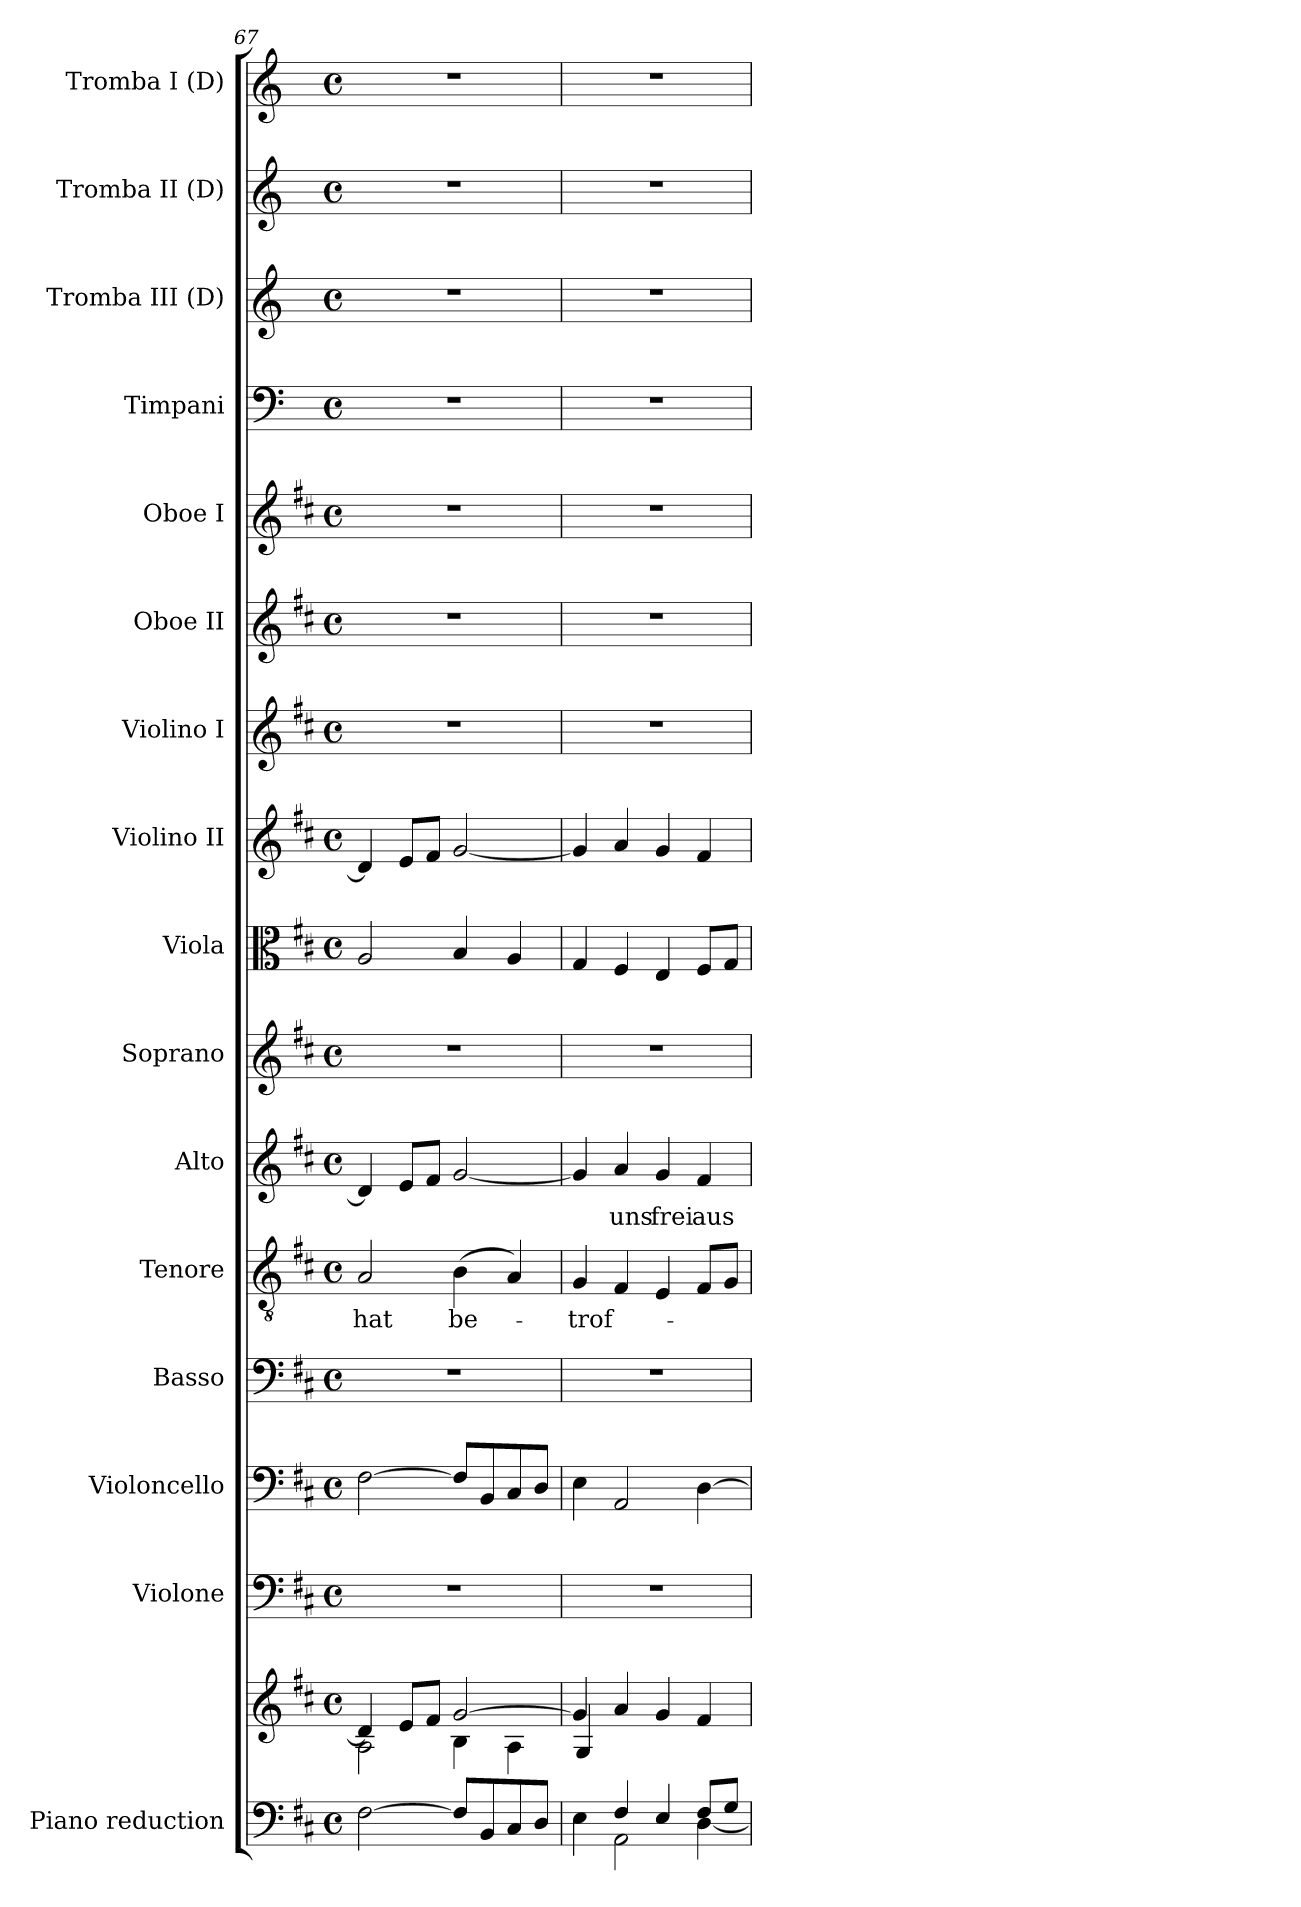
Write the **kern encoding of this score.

**kern	**kern	**kern	**kern	**kern	**kern	**text	**kern	**text	**kern	**kern	**kern	**kern	**kern	**kern	**kern	**kern	**kern	**kern
*part16	*part16	*part15	*part14	*part13	*part12	*part12	*part11	*part11	*part10	*part9	*part8	*part7	*part6	*part5	*part4	*part3	*part2	*part1
*staff17	*staff16	*staff15	*staff14	*staff13	*staff12	*staff12	*staff11	*staff11	*staff10	*staff9	*staff8	*staff7	*staff6	*staff5	*staff4	*staff3	*staff2	*staff1
*I"Piano reduction	*	*I"Violone	*I"Violoncello	*I"Basso	*I"Tenore	*	*I"Alto	*	*I"Soprano	*I"Viola	*I"Violino II	*I"Violino I	*I"Oboe II	*I"Oboe I	*I"Timpani	*I"Tromba III (D)	*I"Tromba II (D)	*I"Tromba I (D)
*I'Pno	*	*	*	*	*	*	*	*	*	*	*	*	*I'Ob	*I'Ob	*I'Timp	*	*	*
*clefF4	*clefG2	*clefF4	*clefF4	*clefF4	*clefGv2	*	*clefG2	*	*clefG2	*clefC3	*clefG2	*clefG2	*clefG2	*clefG2	*clefF4	*clefG2	*clefG2	*clefG2
*	*	*ITrd7c12	*	*	*	*	*	*	*	*	*	*	*	*	*	*ITrd-1c-2	*ITrd-1c-2	*ITrd-1c-2
*k[f#c#]	*k[f#c#]	*k[f#c#]	*k[f#c#]	*k[f#c#]	*k[f#c#]	*	*k[f#c#]	*	*k[f#c#]	*k[f#c#]	*k[f#c#]	*k[f#c#]	*k[f#c#]	*k[f#c#]	*k[]	*k[f#c#]	*k[f#c#]	*k[f#c#]
*M4/4	*M4/4	*M4/4	*M4/4	*M4/4	*M4/4	*	*M4/4	*	*M4/4	*M4/4	*M4/4	*M4/4	*M4/4	*M4/4	*M4/4	*M4/4	*M4/4	*M4/4
*met(c)	*met(c)	*met(c)	*met(c)	*met(c)	*met(c)	*	*met(c)	*	*met(c)	*met(c)	*met(c)	*met(c)	*met(c)	*met(c)	*met(c)	*met(c)	*met(c)	*met(c)
=67	=67	=67	=67	=67	=67	=67	=67	=67	=67	=67	=67	=67	=67	=67	=67	=67	=67	=67
*	*^	*	*	*	*	*	*	*	*	*	*	*	*	*	*	*	*	*
!	!	!	!	!	!	!	!LO:LY:b	!	!	!	!	!	!	!	!	!	!	!	!
[2F#\	4d/]	2A\	1r	[2F#\	1r	2A/	hat	4d/]	.	1r	2A/	4d/]	1r	1r	1r	1r	1r	1r	1r
.	8e/L	.	.	.	.	.	.	8e/L	.	.	.	8e/L	.	.	.	.	.	.	.
.	8f#/J	.	.	.	.	.	.	8f#/J	.	.	.	8f#/J	.	.	.	.	.	.	.
!	!	!	!	!	!	!	!LO:LY:b	!	!	!	!	!	!	!	!	!	!	!	!
8F#/L]	[2g/	4B\	.	8F#/L]	.	(4B\	be-	[2g/	.	.	4B/	[2g/	.	.	.	.	.	.	.
8BB/	.	.	.	8BB/	.	.	.	.	.	.	.	.	.	.	.	.	.	.	.
8C#/	.	4A\	.	8C#/	.	4A/)	.	.	.	.	4A/	.	.	.	.	.	.	.	.
8D/J	.	.	.	8D/J	.	.	.	.	.	.	.	.	.	.	.	.	.	.	.
!!LO:PB:g=z
=68	=68	=68	=68	=68	=68	=68	=68	=68	=68	=68	=68	=68	=68	=68	=68	=68	=68	=68	=68
*^	*	*	*	*	*	*	*	*	*	*	*	*	*	*	*	*	*	*	*
!	!	!	!	!	!	!	!	!LO:LY:b	!	!	!	!	!	!	!	!	!	!	!	!
4ryy	4E\	4g/]	4G/	1r	4E\	1r	4G/	trof-	4g/]	.	1r	4G/	4g/]	1r	1r	1r	1r	1r	1r	1r
!	!	!	!	!	!	!	!	!	!	!LO:LY:b	!	!	!	!	!	!	!	!	!	!
4F#/	2AA\	4a/	2.ryy	.	2AA/	.	4F#/	.	4a/	uns	.	4F#/	4a/	.	.	.	.	.	.	.
!	!	!	!	!	!	!	!	!	!	!LO:LY:b	!	!	!	!	!	!	!	!	!	!
4E/	.	4g/	.	.	.	.	4E/	.	4g/	frei	.	4E/	4g/	.	.	.	.	.	.	.
!	!	!	!	!	!	!	!	!	!	!LO:LY:b	!	!	!	!	!	!	!	!	!	!
8F#/L	[4D\	4f#/	.	.	[4D\	.	8F#/L	.	4f#/	aus	.	8F#/L	4f#/	.	.	.	.	.	.	.
8G/J	.	.	.	.	.	.	8G/J	.	.	.	.	8G/J	.	.	.	.	.	.	.	.
*v	*v	*	*	*	*	*	*	*	*	*	*	*	*	*	*	*	*	*	*	*
*	*v	*v	*	*	*	*	*	*	*	*	*	*	*	*	*	*	*	*	*
=	=	=	=	=	=	=	=	=	=	=	=	=	=	=	=	=	=	=
*-	*-	*-	*-	*-	*-	*-	*-	*-	*-	*-	*-	*-	*-	*-	*-	*-	*-	*-
